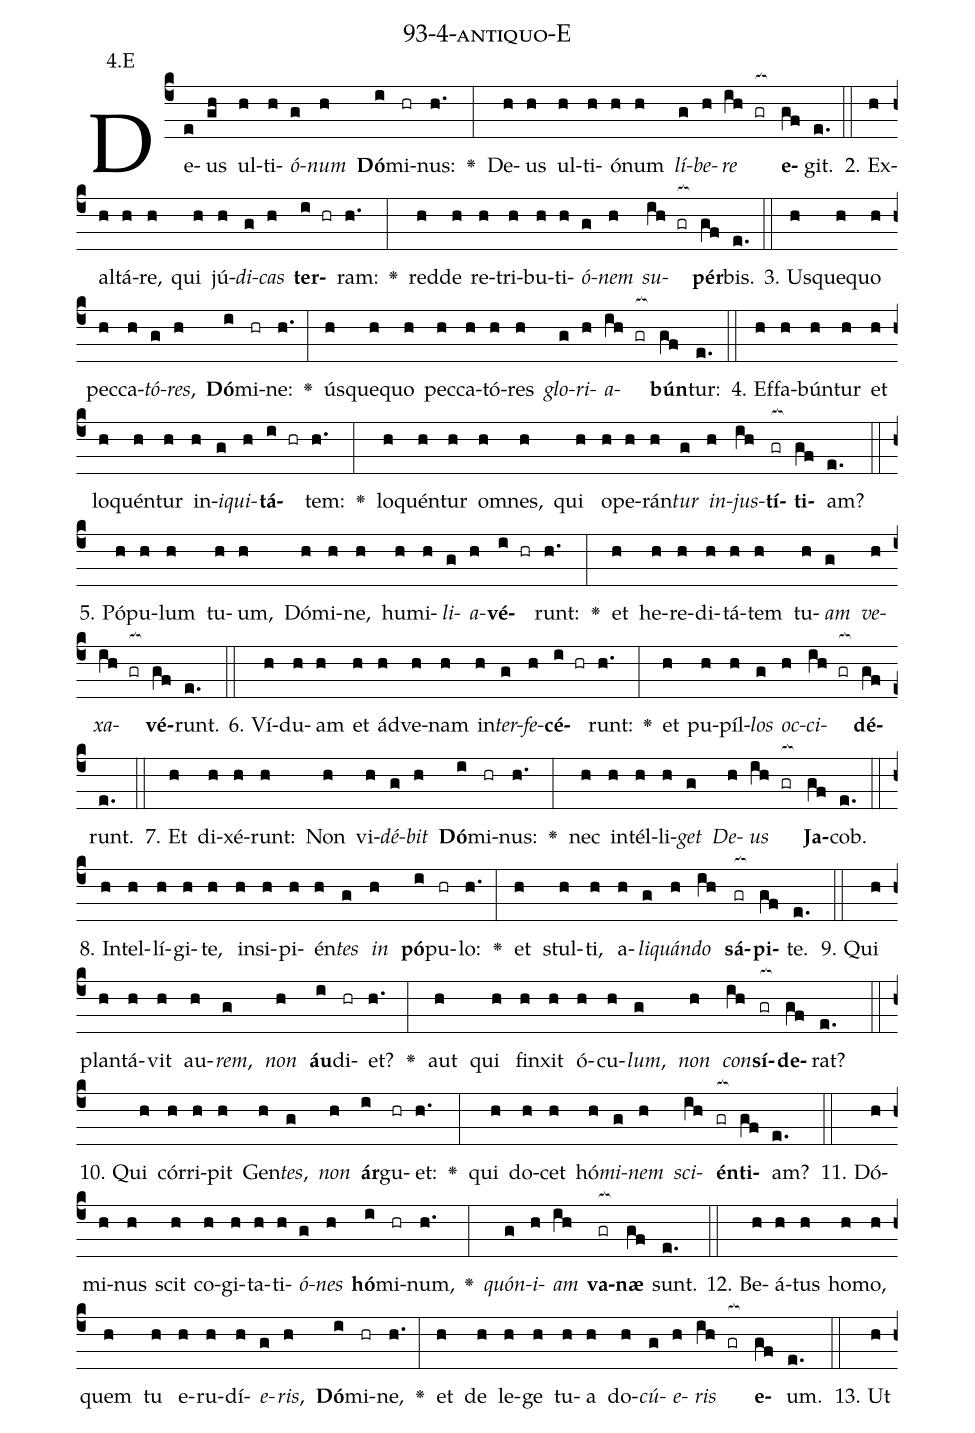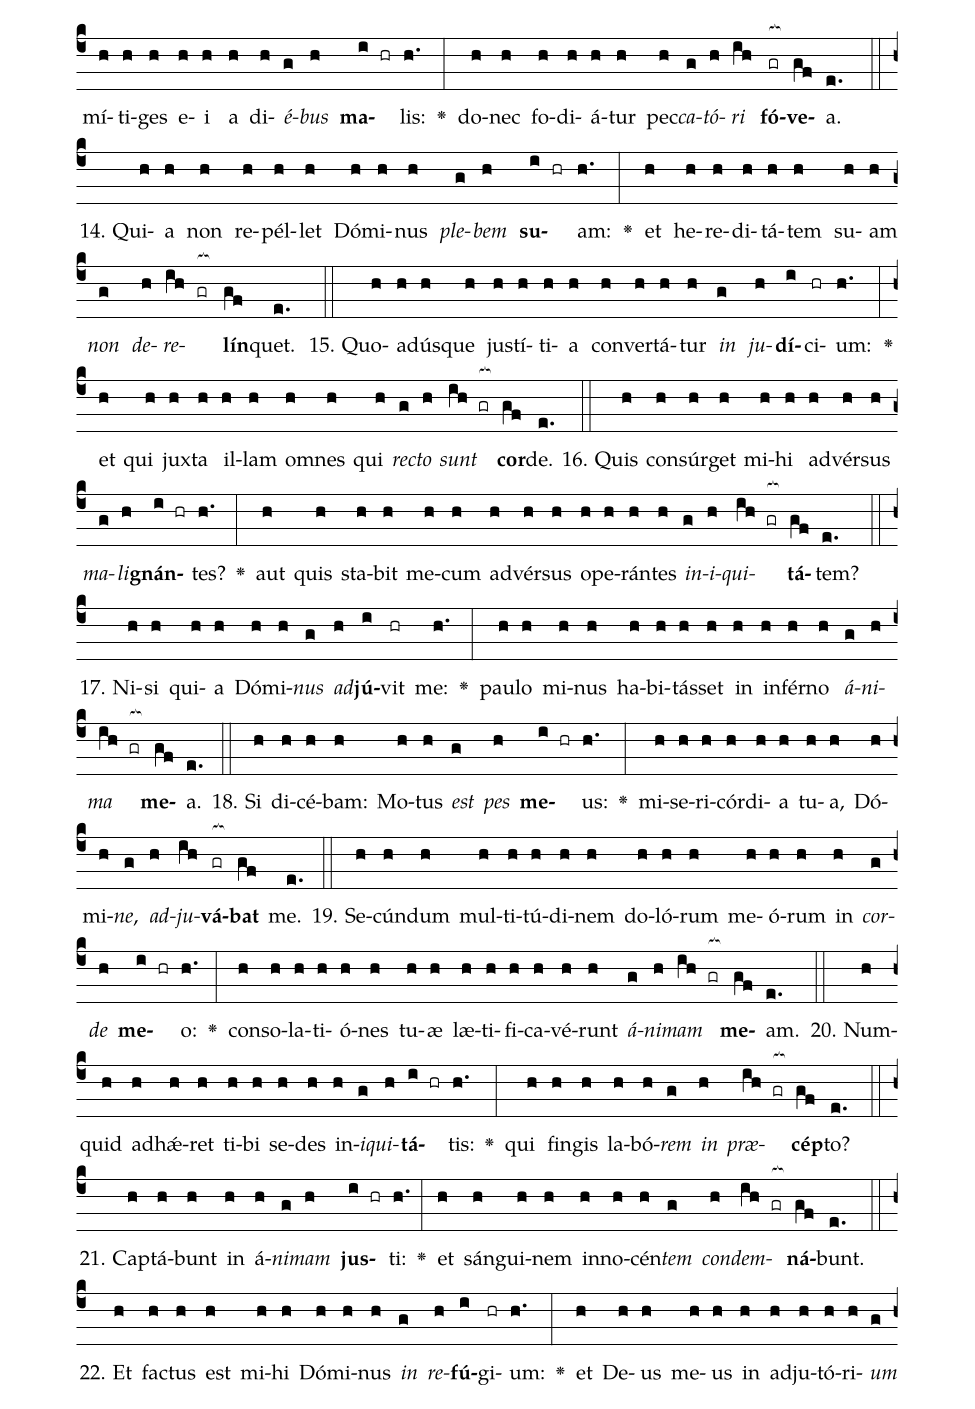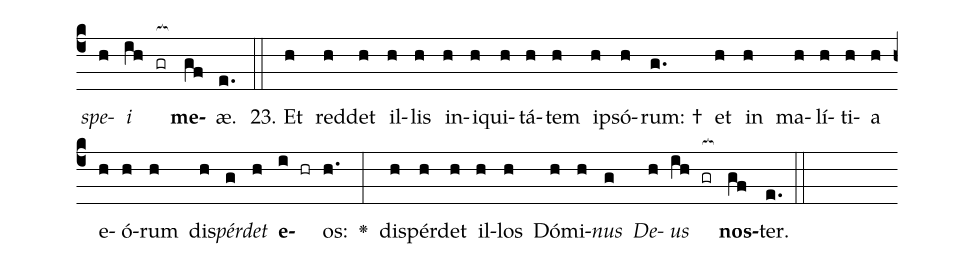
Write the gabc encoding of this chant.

name: 93-4-antiquo-E;
annotation: 4.E;
%%
(c4)De(e)us(gh) ul(h)ti(h)<i>ó</i>(g)<i>num</i>(h) <b>Dó</b>(i)mi(hr)nus:(h.) <v>\greheightstar</v>(:) De(h)us(h) ul(h)ti(h)ó(h)num(h) <i>lí</i>(g)<i>be</i>(h)<i>re</i>(ih gr[ocb:1{]) <b>e</b>(gf[ocb:0}])git.(e.) (::)
2. Ex(h)al(h)tá(h)re,(h) qui(h) jú(h)<i>di</i>(g)<i>cas</i>(h) <b>ter</b>(i hr)ram:(h.) <v>\greheightstar</v>(:) red(h)de(h) re(h)tri(h)bu(h)ti(h)<i>ó</i>(g)<i>nem</i>(h) <i>su</i>(ih gr[ocb:1{])<b>pér</b>(gf[ocb:0}])bis.(e.) (::)
3. Us(h)que(h)quo(h) pec(h)ca(h)<i>tó</i>(g)<i>res</i>,(h) <b>Dó</b>(i)mi(hr)ne:(h.) <v>\greheightstar</v>(:) ús(h)que(h)quo(h) pec(h)ca(h)tó(h)res(h) <i>glo</i>(g)<i>ri</i>(h)<i>a</i>(ih gr[ocb:1{])<b>bún</b>(gf[ocb:0}])tur:(e.) (::)
4. Ef(h)fa(h)bún(h)tur(h) et(h) lo(h)quén(h)tur(h) in(h)<i>i</i>(g)<i>qui</i>(h)<b>tá</b>(i hr)tem:(h.) <v>\greheightstar</v>(:) lo(h)quén(h)tur(h) om(h)nes,(h) qui(h) o(h)pe(h)rán(h)<i>tur</i>(g) <i>in</i>(h)<i>jus</i>(ih)<b>tí</b>(gr[ocb:1{])<b>ti</b>(gf[ocb:0}])am?(e.) (::)
5. Pó(h)pu(h)lum(h) tu(h)um,(h) Dó(h)mi(h)ne,(h) hu(h)mi(h)<i>li</i>(g)<i>a</i>(h)<b>vé</b>(i hr)runt:(h.) <v>\greheightstar</v>(:) et(h) he(h)re(h)di(h)tá(h)tem(h) tu(h)<i>am</i>(g) <i>ve</i>(h)<i>xa</i>(ih gr[ocb:1{])<b>vé</b>(gf[ocb:0}])runt.(e.) (::)
6. Ví(h)du(h)am(h) et(h) ád(h)ve(h)nam(h) in(h)<i>ter</i>(g)<i>fe</i>(h)<b>cé</b>(i hr)runt:(h.) <v>\greheightstar</v>(:) et(h) pu(h)píl(h)<i>los</i>(g) <i>oc</i>(h)<i>ci</i>(ih gr[ocb:1{])<b>dé</b>(gf[ocb:0}])runt.(e.) (::)
7. Et(h) di(h)xé(h)runt:(h) Non(h) vi(h)<i>dé</i>(g)<i>bit</i>(h) <b>Dó</b>(i)mi(hr)nus:(h.) <v>\greheightstar</v>(:) nec(h) in(h)tél(h)li(h)<i>get</i>(g) <i>De</i>(h)<i>us</i>(ih gr[ocb:1{]) <b>Ja</b>(gf[ocb:0}])cob.(e.) (::)
8. In(h)tel(h)lí(h)gi(h)te,(h) in(h)si(h)pi(h)én(h)<i>tes</i>(g) <i>in</i>(h) <b>pó</b>(i)pu(hr)lo:(h.) <v>\greheightstar</v>(:) et(h) stul(h)ti,(h) a(h)<i>li</i>(g)<i>quán</i>(h)<i>do</i>(ih) <b>sá</b>(gr[ocb:1{])<b>pi</b>(gf[ocb:0}])te.(e.) (::)
9. Qui(h) plan(h)tá(h)vit(h) au(h)<i>rem</i>,(g) <i>non</i>(h) <b>áu</b>(i)di(hr)et?(h.) <v>\greheightstar</v>(:) aut(h) qui(h) fin(h)xit(h) ó(h)cu(h)<i>lum</i>,(g) <i>non</i>(h) <i>con</i>(ih)<b>sí</b>(gr[ocb:1{])<b>de</b>(gf[ocb:0}])rat?(e.) (::)
10. Qui(h) cór(h)ri(h)pit(h) Gen(h)<i>tes</i>,(g) <i>non</i>(h) <b>ár</b>(i)gu(hr)et:(h.) <v>\greheightstar</v>(:) qui(h) do(h)cet(h) hó(h)<i>mi</i>(g)<i>nem</i>(h) <i>sci</i>(ih)<b>én</b>(gr[ocb:1{])<b>ti</b>(gf[ocb:0}])am?(e.) (::)
11. Dó(h)mi(h)nus(h) scit(h) co(h)gi(h)ta(h)ti(h)<i>ó</i>(g)<i>nes</i>(h) <b>hó</b>(i)mi(hr)num,(h.) <v>\greheightstar</v>(:) <i>quón</i>(g)<i>i</i>(h)<i>am</i>(ih) <b>va</b>(gr[ocb:1{])<b>næ</b>(gf[ocb:0}]) sunt.(e.) (::)
12. Be(h)á(h)tus(h) ho(h)mo,(h) quem(h) tu(h) e(h)ru(h)dí(h)<i>e</i>(g)<i>ris</i>,(h) <b>Dó</b>(i)mi(hr)ne,(h.) <v>\greheightstar</v>(:) et(h) de(h) le(h)ge(h) tu(h)a(h) do(h)<i>cú</i>(g)<i>e</i>(h)<i>ris</i>(ih gr[ocb:1{]) <b>e</b>(gf[ocb:0}])um.(e.) (::)
13. Ut(h) mí(h)ti(h)ges(h) e(h)i(h) a(h) di(h)<i>é</i>(g)<i>bus</i>(h) <b>ma</b>(i hr)lis:(h.) <v>\greheightstar</v>(:) do(h)nec(h) fo(h)di(h)á(h)tur(h) pec(h)<i>ca</i>(g)<i>tó</i>(h)<i>ri</i>(ih) <b>fó</b>(gr[ocb:1{])<b>ve</b>(gf[ocb:0}])a.(e.) (::)
14. Qui(h)a(h) non(h) re(h)pél(h)let(h) Dó(h)mi(h)nus(h) <i>ple</i>(g)<i>bem</i>(h) <b>su</b>(i hr)am:(h.) <v>\greheightstar</v>(:) et(h) he(h)re(h)di(h)tá(h)tem(h) su(h)am(h) <i>non</i>(g) <i>de</i>(h)<i>re</i>(ih gr[ocb:1{])<b>lín</b>(gf[ocb:0}])quet.(e.) (::)
15. Quo(h)ad(h)ús(h)que(h) jus(h)tí(h)ti(h)a(h) con(h)ver(h)tá(h)tur(h) <i>in</i>(g) <i>ju</i>(h)<b>dí</b>(i)ci(hr)um:(h.) <v>\greheightstar</v>(:) et(h) qui(h) jux(h)ta(h) il(h)lam(h) om(h)nes(h) qui(h) <i>rec</i>(g)<i>to</i>(h) <i>sunt</i>(ih gr[ocb:1{]) <b>cor</b>(gf[ocb:0}])de.(e.) (::)
16. Quis(h) con(h)súr(h)get(h) mi(h)hi(h) ad(h)vér(h)sus(h) <i>ma</i>(g)<i>li</i>(h)<b>gnán</b>(i hr)tes?(h.) <v>\greheightstar</v>(:) aut(h) quis(h) sta(h)bit(h) me(h)cum(h) ad(h)vér(h)sus(h) o(h)pe(h)rán(h)tes(h) <i>in</i>(g)<i>i</i>(h)<i>qui</i>(ih gr[ocb:1{])<b>tá</b>(gf[ocb:0}])tem?(e.) (::)
17. Ni(h)si(h) qui(h)a(h) Dó(h)mi(h)<i>nus</i>(g) <i>ad</i>(h)<b>jú</b>(i)vit(hr) me:(h.) <v>\greheightstar</v>(:) pau(h)lo(h) mi(h)nus(h) ha(h)bi(h)tás(h)set(h) in(h) in(h)fér(h)no(h) <i>á</i>(g)<i>ni</i>(h)<i>ma</i>(ih gr[ocb:1{]) <b>me</b>(gf[ocb:0}])a.(e.) (::)
18. Si(h) di(h)cé(h)bam:(h) Mo(h)tus(h) <i>est</i>(g) <i>pes</i>(h) <b>me</b>(i hr)us:(h.) <v>\greheightstar</v>(:) mi(h)se(h)ri(h)cór(h)di(h)a(h) tu(h)a,(h) Dó(h)mi(h)<i>ne</i>,(g) <i>ad</i>(h)<i>ju</i>(ih)<b>vá</b>(gr[ocb:1{])<b>bat</b>(gf[ocb:0}]) me.(e.) (::)
19. Se(h)cún(h)dum(h) mul(h)ti(h)tú(h)di(h)nem(h) do(h)ló(h)rum(h) me(h)ó(h)rum(h) in(h) <i>cor</i>(g)<i>de</i>(h) <b>me</b>(i hr)o:(h.) <v>\greheightstar</v>(:) con(h)so(h)la(h)ti(h)ó(h)nes(h) tu(h)æ(h) læ(h)ti(h)fi(h)ca(h)vé(h)runt(h) <i>á</i>(g)<i>ni</i>(h)<i>mam</i>(ih gr[ocb:1{]) <b>me</b>(gf[ocb:0}])am.(e.) (::)
20. Num(h)quid(h) ad(h)hǽ(h)ret(h) ti(h)bi(h) se(h)des(h) in(h)<i>i</i>(g)<i>qui</i>(h)<b>tá</b>(i hr)tis:(h.) <v>\greheightstar</v>(:) qui(h) fin(h)gis(h) la(h)bó(h)<i>rem</i>(g) <i>in</i>(h) <i>præ</i>(ih gr[ocb:1{])<b>cép</b>(gf[ocb:0}])to?(e.) (::)
21. Cap(h)tá(h)bunt(h) in(h) á(h)<i>ni</i>(g)<i>mam</i>(h) <b>jus</b>(i hr)ti:(h.) <v>\greheightstar</v>(:) et(h) sán(h)gui(h)nem(h) in(h)no(h)cén(h)<i>tem</i>(g) <i>con</i>(h)<i>dem</i>(ih gr[ocb:1{])<b>ná</b>(gf[ocb:0}])bunt.(e.) (::)
22. Et(h) fac(h)tus(h) est(h) mi(h)hi(h) Dó(h)mi(h)nus(h) <i>in</i>(g) <i>re</i>(h)<b>fú</b>(i)gi(hr)um:(h.) <v>\greheightstar</v>(:) et(h) De(h)us(h) me(h)us(h) in(h) ad(h)ju(h)tó(h)ri(h)<i>um</i>(g) <i>spe</i>(h)<i>i</i>(ih gr[ocb:1{]) <b>me</b>(gf[ocb:0}])æ.(e.) (::)
23. Et(h) red(h)det(h) il(h)lis(h) in(h)i(h)qui(h)tá(h)tem(h) ip(h)só(h)rum: †(g.) et(h) in(h) ma(h)lí(h)ti(h)a(h) e(h)ó(h)rum(h) dis(h)<i>pér</i>(g)<i>det</i>(h) <b>e</b>(i hr)os:(h.) <v>\greheightstar</v>(:) dis(h)pér(h)det(h) il(h)los(h) Dó(h)mi(h)<i>nus</i>(g) <i>De</i>(h)<i>us</i>(ih gr[ocb:1{]) <b>nos</b>(gf[ocb:0}])ter.(e.) (::)
